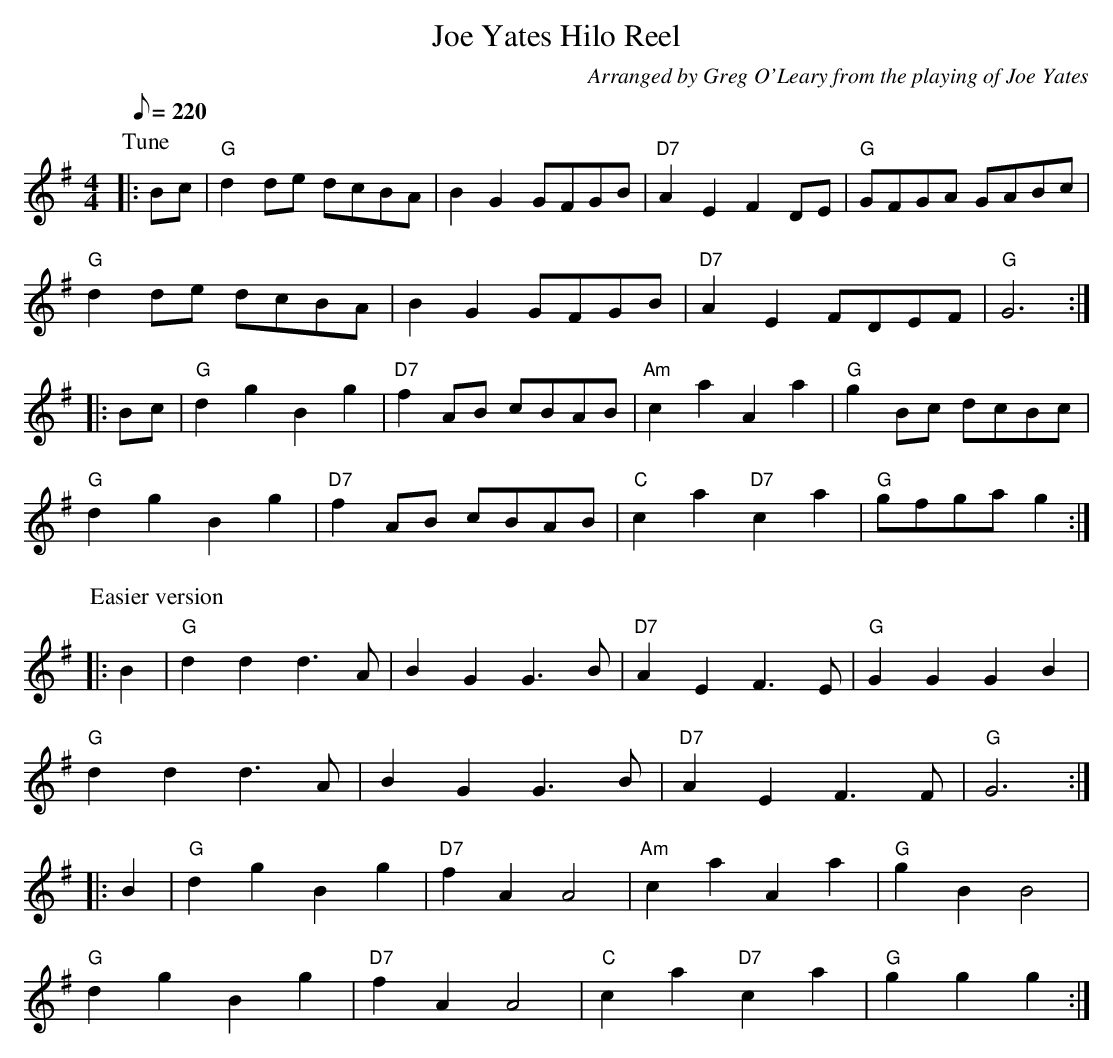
X:1
T:Joe Yates Hilo Reel
M:4/4
L:1/8
Q:220
C:Arranged by Greg O'Leary from the playing of Joe Yates
K:G
P:Tune
|:Bc|"G"d2de dcBA|B2G2GFGB|"D7"A2E2F2DE|"G"GFGA GABc|
"G"d2de dcBA|B2G2GFGB|"D7"A2E2 FDEF|"G"G6:|
|:Bc|"G"d2g2B2g2|"D7"f2AB cBAB|"Am"c2a2A2a2|"G"g2Bc dcBc|
"G"d2g2B2g2|"D7"f2AB cBAB|"C"c2a2"D7"c2a2|"G"gfgag2:|
P:Easier version
|:B2|"G"d2d2 d3A|B2G2G3 B|"D7"A2E2F3E|"G"G2G2 G2B2|
"G"d2d2 d3A|B2G2G3B|"D7"A2E2 F3F|"G"G6:|
|:B2|"G"d2g2B2g2|"D7"f2A2 A4|"Am"c2a2A2a2|"G"g2B2 B4|
"G"d2g2B2g2|"D7"f2A2 A4|"C"c2a2"D7"c2a2|"G"g2g2g2:|
